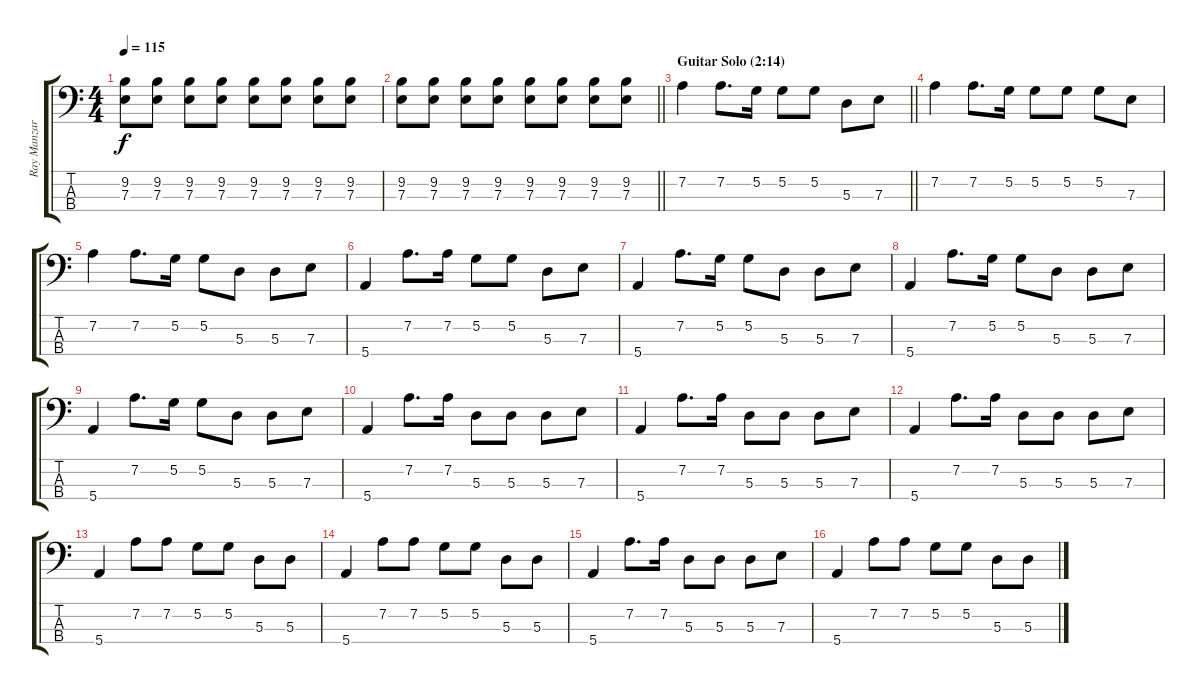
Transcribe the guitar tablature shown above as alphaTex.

\track ("Ray Manzarek" "Ray Manzar") {instrument electricbassfinger}
\staff {score tabs}
\tuning (G2 D2 A1 E1) {hide}
\ts (4 4)
\tempo 115
\clef f4
\ks c
(9.2 7.3).8{dy f} (9.2 7.3).8 (9.2 7.3).8 (9.2 7.3).8 (9.2 7.3).8 (9.2 7.3).8 (9.2 7.3).8 (9.2 7.3).8 |
\barLineRight lightlight
(9.2 7.3).8 (9.2 7.3).8 (9.2 7.3).8 (9.2 7.3).8 (9.2 7.3).8 (9.2 7.3).8 (9.2 7.3).8 (9.2 7.3).8 |
\section ("" "Guitar Solo (2:14)")
\barLineRight lightlight
7.2.4 7.2.8{d} 5.2.16 5.2.8 5.2.8 5.3.8 7.3.8 |
7.2.4 7.2.8{d} 5.2.16 5.2.8 5.2.8 5.2.8 7.3.8 |
7.2.4 7.2.8{d} 5.2.16 5.2.8 5.3.8 5.3.8 7.3.8 |
5.4.4 7.2.8{d} 7.2.16 5.2.8 5.2.8 5.3.8 7.3.8 |
5.4.4 7.2.8{d} 5.2.16 5.2.8 5.3.8 5.3.8 7.3.8 |
5.4.4 7.2.8{d} 5.2.16 5.2.8 5.3.8 5.3.8 7.3.8 |
5.4.4 7.2.8{d} 5.2.16 5.2.8 5.3.8 5.3.8 7.3.8 |
5.4.4 7.2.8{d} 7.2.16 5.3.8 5.3.8 5.3.8 7.3.8 |
5.4.4 7.2.8{d} 7.2.16 5.3.8 5.3.8 5.3.8 7.3.8 |
5.4.4 7.2.8{d} 7.2.16 5.3.8 5.3.8 5.3.8 7.3.8 |
5.4.4 7.2.8 7.2.8 5.2.8 5.2.8 5.3.8 5.3.8 |
5.4.4 7.2.8 7.2.8 5.2.8 5.2.8 5.3.8 5.3.8 |
5.4.4 7.2.8{d} 7.2.16 5.3.8 5.3.8 5.3.8 7.3.8 |
5.4.4 7.2.8 7.2.8 5.2.8 5.2.8 5.3.8 5.3.8
